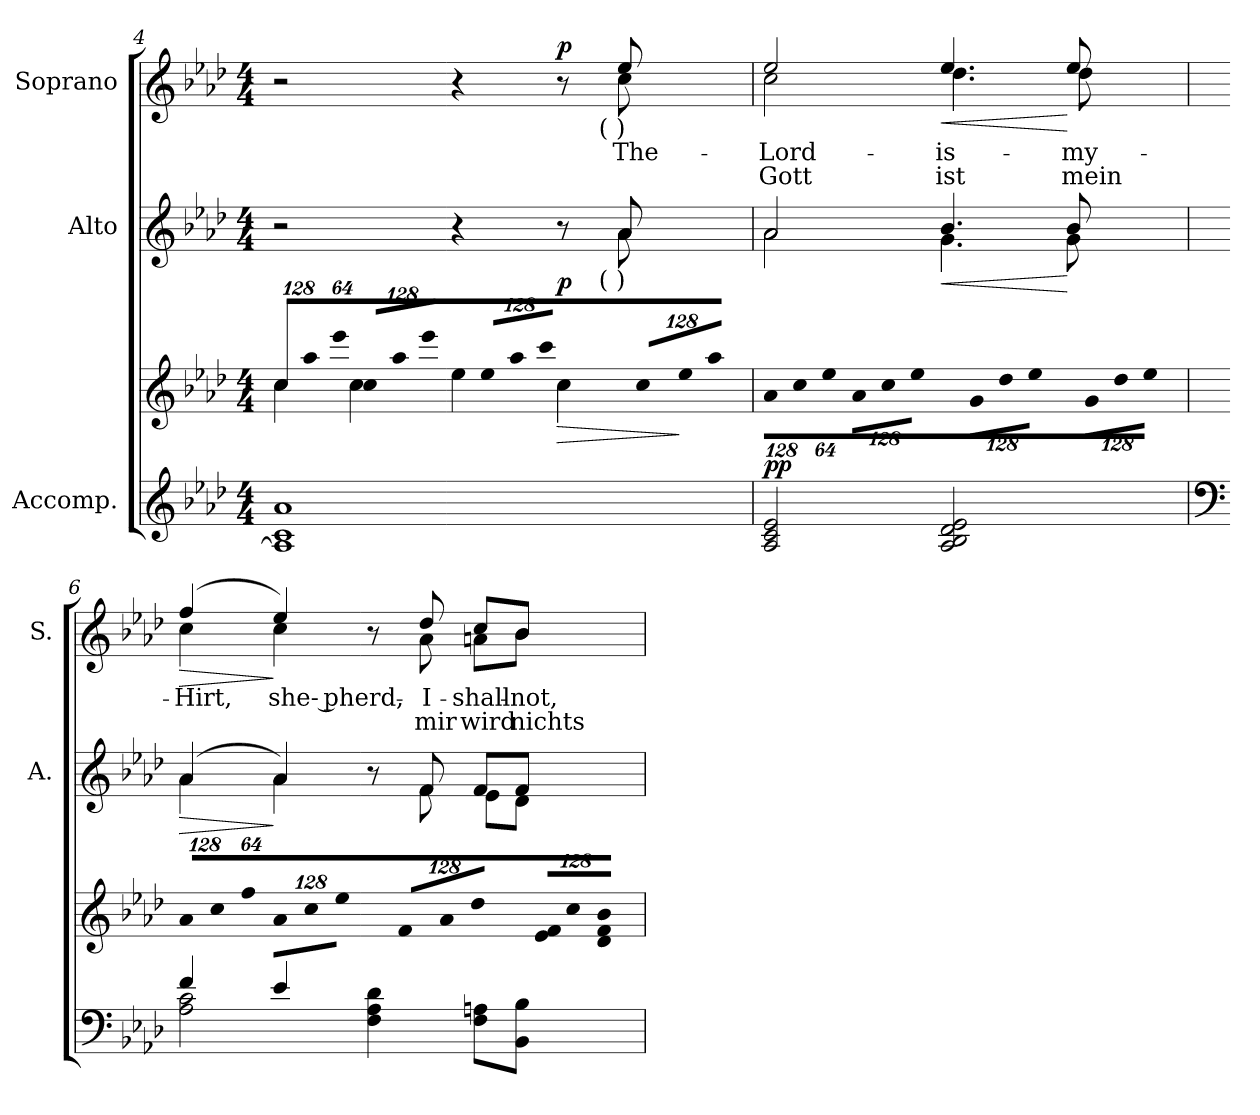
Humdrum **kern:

**kern	**kern	**dynam	**kern	**dynam	**kern	**text	**text	**dynam
*part3	*part3	*part3	*part2	*part2	*part1	*part1	*part1	*part1
*staff4	*staff3	*staff3/4	*staff2	*staff2	*staff1	*staff1	*staff1	*staff1
*I"Accomp.	*	*	*I"Alto	*	*I"Soprano	*	*	*
*	*	*	*I'A.	*	*I'S.	*	*	*
*clefG2	*clefG2	*	*clefG2	*	*clefG2	*	*	*
*k[b-e-a-d-]	*k[b-e-a-d-]	*	*k[b-e-a-d-]	*	*k[b-e-a-d-]	*	*	*
*A-:	*A-:	*	*A-:	*	*A-:	*	*	*
*M4/4	*M4/4	*	*M4/4	*	*M4/4	*	*	*
=4	=4	=4	=4	=4	=4	=4	=4	=4
*^	*	*	*	*	*	*	*	*
*	*	*Xbrackettup	*	*	*	*	*	*	*
!	!	!LO:N:vis=8	!	!	!	!	!	!	!
*	*	*^	*	*^	*	*^	*	*	*
*	*	*	*	*	*	*^	*	*	*^	*	*	*
1a-i	1A-i] 1ci	1024%85cci/L	4cci\	.	2r	2..ryy	2ryy	.	2r	2..ryy	2ryy	.	.	.
!	!	!LO:N:vis=8	!	!	!	!	!	!	!	!	!	!	!	!
.	.	1024%85aa-i/	.	.	.	.	.	.	.	.	.	.	.	.
!	!	!LO:N:vis=8	!	!	!	!	!	!	!	!	!	!	!	!
.	.	512%43eee-i/J	.	.	.	.	.	.	.	.	.	.	.	.
!	!	!LO:N:vis=8	!	!	!	!	!	!	!	!	!	!	!	!
.	.	1024%85cci/L	4cci\	.	.	.	.	.	.	.	.	.	.	.
!	!	!LO:N:vis=8	!	!	!	!	!	!	!	!	!	!	!	!
.	.	1024%85aa-i/	.	.	.	.	.	.	.	.	.	.	.	.
!	!	!LO:N:vis=8	!	!	!	!	!	!	!	!	!	!	!	!
.	.	512%43eee-i/J	.	.	.	.	.	.	.	.	.	.	.	.
!	!	!LO:N:vis=8	!	!	!	!	!	!	!	!	!	!	!	!
.	.	1024%85ee-i/L	4ee-i\	.	4r	.	4ryy	.	4r	.	4ryy	.	.	.
!	!	!LO:N:vis=8	!	!	!	!	!	!	!	!	!	!	!	!
.	.	1024%85aa-i/	.	.	.	.	.	.	.	.	.	.	.	.
!	!	!LO:N:vis=8	!	!	!	!	!	!	!	!	!	!	!	!
.	.	512%43ccci/J	.	.	.	.	.	.	.	.	.	.	.	.
!	!	!LO:N:vis=8	!	!LO:HP:b	!	!	!	!	!	!	!	!	!	!
.	.	1024%85cci/L	4cci\	>	8r	.	16ryy	p	8r	.	16ryy	.	.	p
.	.	.	.	.	.	.	64ryy	.	.	.	64ryy	.	.	.
.	.	.	.	.	.	.	256ryy	.	.	.	256ryy	.	.	.
.	.	.	.	.	.	.	1024ryy	.	.	.	1024ryy	.	.	.
!	!	!	!	!	!	!	!	!	!	!	!LO:TX:b:t=(    )	!	!	!
!	!	!	!	!	!	!	!LO:TX:b:t=(    )	!	!	!	!	!	!	!
!	!	!LO:N:vis=8	!	!	!	!	!	!	!	!	!	!	!	!
.	.	1024%85ee-i/	.	.	.	.	8ryy	.	.	.	8ryy	.	.	.
!	!	!	!	!	!	!	!	!	!	!	!	!LO:LY:b:color=#000000	!	!
.	.	.	.	.	8a-i/	8a-i\	.	.	8ee-i/	8cci\	.	The-	.	.
!	!	!LO:N:vis=8	!	!	!	!	!	!	!	!	!	!	!	!
.	.	512%43aa-i/J	.	.	.	.	.	.	.	.	.	.	.	.
.	.	.	.	.	.	.	32ryy	.	.	.	32ryy	.	.	.
.	.	.	.	.	.	.	128ryy	.	.	.	128ryy	.	.	.
.	.	.	.	.	.	.	512.ryy	.	.	.	512.ryy	.	.	.
*v	*v	*	*	*	*	*	*	*	*	*	*	*	*	*
*	*v	*v	*	*	*	*	*	*	*	*	*	*	*
.	.	]	.	.	.	.	.	.	.	.	.	.
!!LO:LB:g=z
=5	=5	=5	=5	=5	=5	=5	=5	=5	=5	=5	=5	=5
!	!LO:N:vis=8	!	!	!	!	!	!	!	!	!	!	!
*	*	*	*	*v	*v	*	*	*	*	*	*	*
*	*	*	*	*	*	*v	*v	*v	*	*	*
*	*	*	*	*^	*	*^	*	*	*
*	*	*	*	*	*	*	*	*^	*	*	*
!	!	!	!	!	!	!	!	!	!	!LO:LY:b:color=#000000	!LO:LY:b:color=#000000	!
*	*	*	*	*v	*v	*	*	*	*	*	*	*
*	*	*	*	*	*	*	*v	*v	*	*	*
2A-i/ 2ci 2e-i	1024%85a-i\L	pp	2a-i/	2a-i\	.	2ee-i/	2cci\	-Lord-	Gott	.
!	!LO:N:vis=8	!	!	!	!	!	!	!	!	!
.	1024%85cci\	.	.	.	.	.	.	.	.	.
!	!LO:N:vis=8	!	!	!	!	!	!	!	!	!
.	512%43ee-i\J	.	.	.	.	.	.	.	.	.
!	!LO:N:vis=8	!	!	!	!	!	!	!	!	!
.	1024%85a-i\L	.	.	.	.	.	.	.	.	.
!	!LO:N:vis=8	!	!	!	!	!	!	!	!	!
.	1024%85cci\	.	.	.	.	.	.	.	.	.
!	!LO:N:vis=8	!	!	!	!	!	!	!	!	!
.	512%43ee-i\J	.	.	.	.	.	.	.	.	.
!	!LO:N:vis=8	!	!	!	!LO:HP:b	!	!	!	!	!
!	!	!	!	!	!	!	!	!LO:LY:b:color=#000000	!LO:LY:b:color=#000000	!LO:HP:b
2A-i/ 2B-i 2d-i 2e-i	1024%85gi\L	.	4.b-i/	4.gi\	<	4.ee-i/	4.dd-i\	-is-	ist	<
!	!LO:N:vis=8	!	!	!	!	!	!	!	!	!
.	1024%85dd-i\	.	.	.	.	.	.	.	.	.
!	!LO:N:vis=8	!	!	!	!	!	!	!	!	!
.	512%43ee-i\J	.	.	.	.	.	.	.	.	.
!	!LO:N:vis=8	!	!	!	!	!	!	!	!	!
.	1024%85gi\L	.	.	.	.	.	.	.	.	.
!	!LO:N:vis=8	!	!	!	!	!	!	!	!	!
.	1024%85dd-i\	.	.	.	.	.	.	.	.	.
!	!	!	!	!	!	!	!	!LO:LY:b:color=#000000	!LO:LY:b:color=#000000	!
.	.	.	8b-i/	8gi\	[	8ee-i/	8dd-i\	-my-	mein	[
!	!LO:N:vis=8	!	!	!	!	!	!	!	!	!
.	512%43ee-i\J	.	.	.	.	.	.	.	.	.
=6	=6	=6	=6	=6	=6	=6	=6	=6	=6	=6
*clefF4	*	*	*	*	*	*	*	*	*	*
*^	*	*	*	*	*	*	*	*	*	*
!	!	!LO:N:vis=8	!	!	!	!LO:HP:b	!	!	!	!	!
!	!	!	!	!	!	!	!	!	!LO:LY:b:color=#000000	!	!LO:HP:b
4fi/	2A-i\ 2ci	1024%85a-i\L	.	(4a-i/	4a-i\	>	(4ffi/	4cci\	Hirt,	.	>
!	!	!LO:N:vis=8	!	!	!	!	!	!	!	!	!
.	.	1024%85cci\	.	.	.	.	.	.	.	.	.
!	!	!LO:N:vis=8	!	!	!	!	!	!	!	!	!
.	.	512%43ffi\J	.	.	.	.	.	.	.	.	.
!	!	!LO:N:vis=8	!	!	!	!	!	!	!	!	!
!	!	!	!	!	!	!	!	!	!LO:LY:b:color=#000000	!	!
4e-i/	.	1024%85a-i\L	.	4a-i/)	4a-i\	]	4ee-i/)	4cci\	-she- pherd,-	.	]
!	!	!LO:N:vis=8	!	!	!	!	!	!	!	!	!
.	.	1024%85cci\	.	.	.	.	.	.	.	.	.
!	!	!LO:N:vis=8	!	!	!	!	!	!	!	!	!
.	.	512%43ee-i\J	.	.	.	.	.	.	.	.	.
!	!	!LO:N:vis=8	!	!	!	!	!	!	!	!	!
4Fi\ 4A-i 4d-i	2ryy	1024%85fi/L	.	8r	8ryy	.	8r	8ryy	.	.	.
!	!	!LO:N:vis=8	!	!	!	!	!	!	!	!	!
.	.	1024%85a-i/	.	.	.	.	.	.	.	.	.
!	!	!	!	!	!	!	!	!	!LO:LY:b:color=#000000	!LO:LY:b:color=#000000	!
.	.	.	.	8fi/	8fi\	.	8dd-i/	8a-i\	-I-	mir	.
!	!	!LO:N:vis=8	!	!	!	!	!	!	!	!	!
.	.	512%43dd-i/J	.	.	.	.	.	.	.	.	.
!	!	!LO:N:vis=8	!	!	!	!	!	!	!	!	!
!	!	!	!	!	!	!	!	!	!LO:LY:b:color=#000000	!LO:LY:b:color=#000000	!
8Fi\ 8Ani\L	.	1024%85e-i/ 1024%85fi/L	.	8fi/L	8e-i\L	.	8cci/L	8ani\L	-shall-	wird	.
!	!	!LO:N:vis=8	!	!	!	!	!	!	!	!	!
.	.	1024%85cci/	.	.	.	.	.	.	.	.	.
!	!	!	!	!	!	!	!	!	!LO:LY:b:color=#000000	!LO:LY:b:color=#000000	!
8BB-i\ 8B-i\J	.	.	.	8fi/J	8d-i\J	.	8b-i/J	8b-i\J	-not,-	nichts	.
!	!	!LO:N:vis=8	!	!	!	!	!	!	!	!	!
.	.	512%43d-i/ 512%43fi/ 512%43b-i/J	.	.	.	.	.	.	.	.	.
*	*	*	*	*v	*v	*	*	*	*	*	*
*v	*v	*	*	*	*	*v	*v	*	*	*
=	=	=	=	=	=	=	=	=
*-	*-	*-	*-	*-	*-	*-	*-	*-
